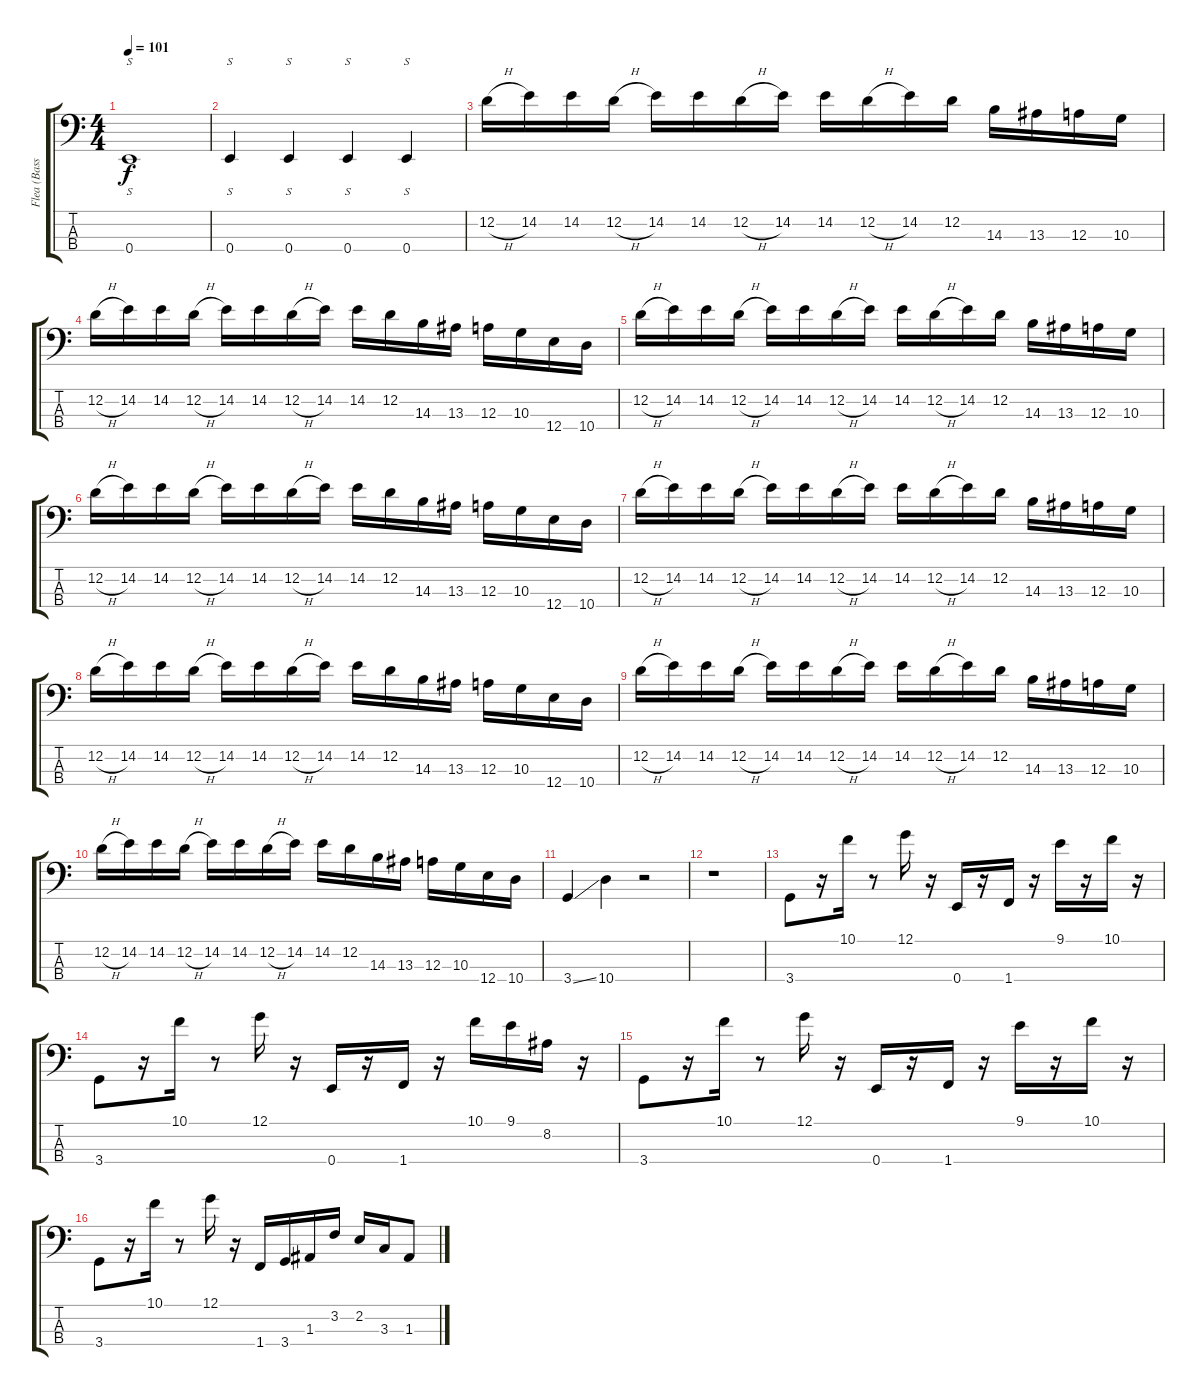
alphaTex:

\track ("Flea (Bass)" "Flea (Bass") {instrument electricbassfinger}
\staff {score tabs}
\tuning (G2 D2 A1 E1) {hide}
\ts (4 4)
\tempo 101
\clef f4
\ks c
0.4.1{s dy f instrument slapbass1} |
0.4.4{s} 0.4.4{s} 0.4.4{s} 0.4.4{s} |
12.2{h}.16{instrument electricbassfinger} 14.2.16 14.2.16 12.2{h}.16 14.2.16 14.2.16 12.2{h}.16 14.2.16 14.2.16 12.2{h}.16 14.2.16 12.2.16 14.3.16 13.3.16 12.3.16 10.3.16 |
12.2{h}.16 14.2.16 14.2.16 12.2{h}.16 14.2.16 14.2.16 12.2{h}.16 14.2.16 14.2.16 12.2.16 14.3.16 13.3.16 12.3.16 10.3.16 12.4.16 10.4.16 |
12.2{h}.16 14.2.16 14.2.16 12.2{h}.16 14.2.16 14.2.16 12.2{h}.16 14.2.16 14.2.16 12.2{h}.16 14.2.16 12.2.16 14.3.16 13.3.16 12.3.16 10.3.16 |
12.2{h}.16 14.2.16 14.2.16 12.2{h}.16 14.2.16 14.2.16 12.2{h}.16 14.2.16 14.2.16 12.2.16 14.3.16 13.3.16 12.3.16 10.3.16 12.4.16 10.4.16 |
12.2{h}.16 14.2.16 14.2.16 12.2{h}.16 14.2.16 14.2.16 12.2{h}.16 14.2.16 14.2.16 12.2{h}.16 14.2.16 12.2.16 14.3.16 13.3.16 12.3.16 10.3.16 |
12.2{h}.16 14.2.16 14.2.16 12.2{h}.16 14.2.16 14.2.16 12.2{h}.16 14.2.16 14.2.16 12.2.16 14.3.16 13.3.16 12.3.16 10.3.16 12.4.16 10.4.16 |
12.2{h}.16 14.2.16 14.2.16 12.2{h}.16 14.2.16 14.2.16 12.2{h}.16 14.2.16 14.2.16 12.2{h}.16 14.2.16 12.2.16 14.3.16 13.3.16 12.3.16 10.3.16 |
12.2{h}.16 14.2.16 14.2.16 12.2{h}.16 14.2.16 14.2.16 12.2{h}.16 14.2.16 14.2.16 12.2.16 14.3.16 13.3.16 12.3.16 10.3.16 12.4.16 10.4.16 |
3.4{ss}.4 10.4.4 r.2 |
r.1 |
3.4.8 r.16 10.1.16 r.8 12.1.16 r.16 0.4.16 r.16 1.4.16 r.16 9.1.16 r.16 10.1.16 r.16 |
3.4.8 r.16 10.1.16 r.8 12.1.16 r.16 0.4.16 r.16 1.4.16 r.16 10.1.16 9.1.16 8.2.16 r.16 |
3.4.8 r.16 10.1.16 r.8 12.1.16 r.16 0.4.16 r.16 1.4.16 r.16 9.1.16 r.16 10.1.16 r.16 |
3.4.8 r.16 10.1.16 r.8 12.1.16 r.16 1.4.16 3.4.16 1.3.16 3.2.16 2.2.16 3.3.16 1.3.8
